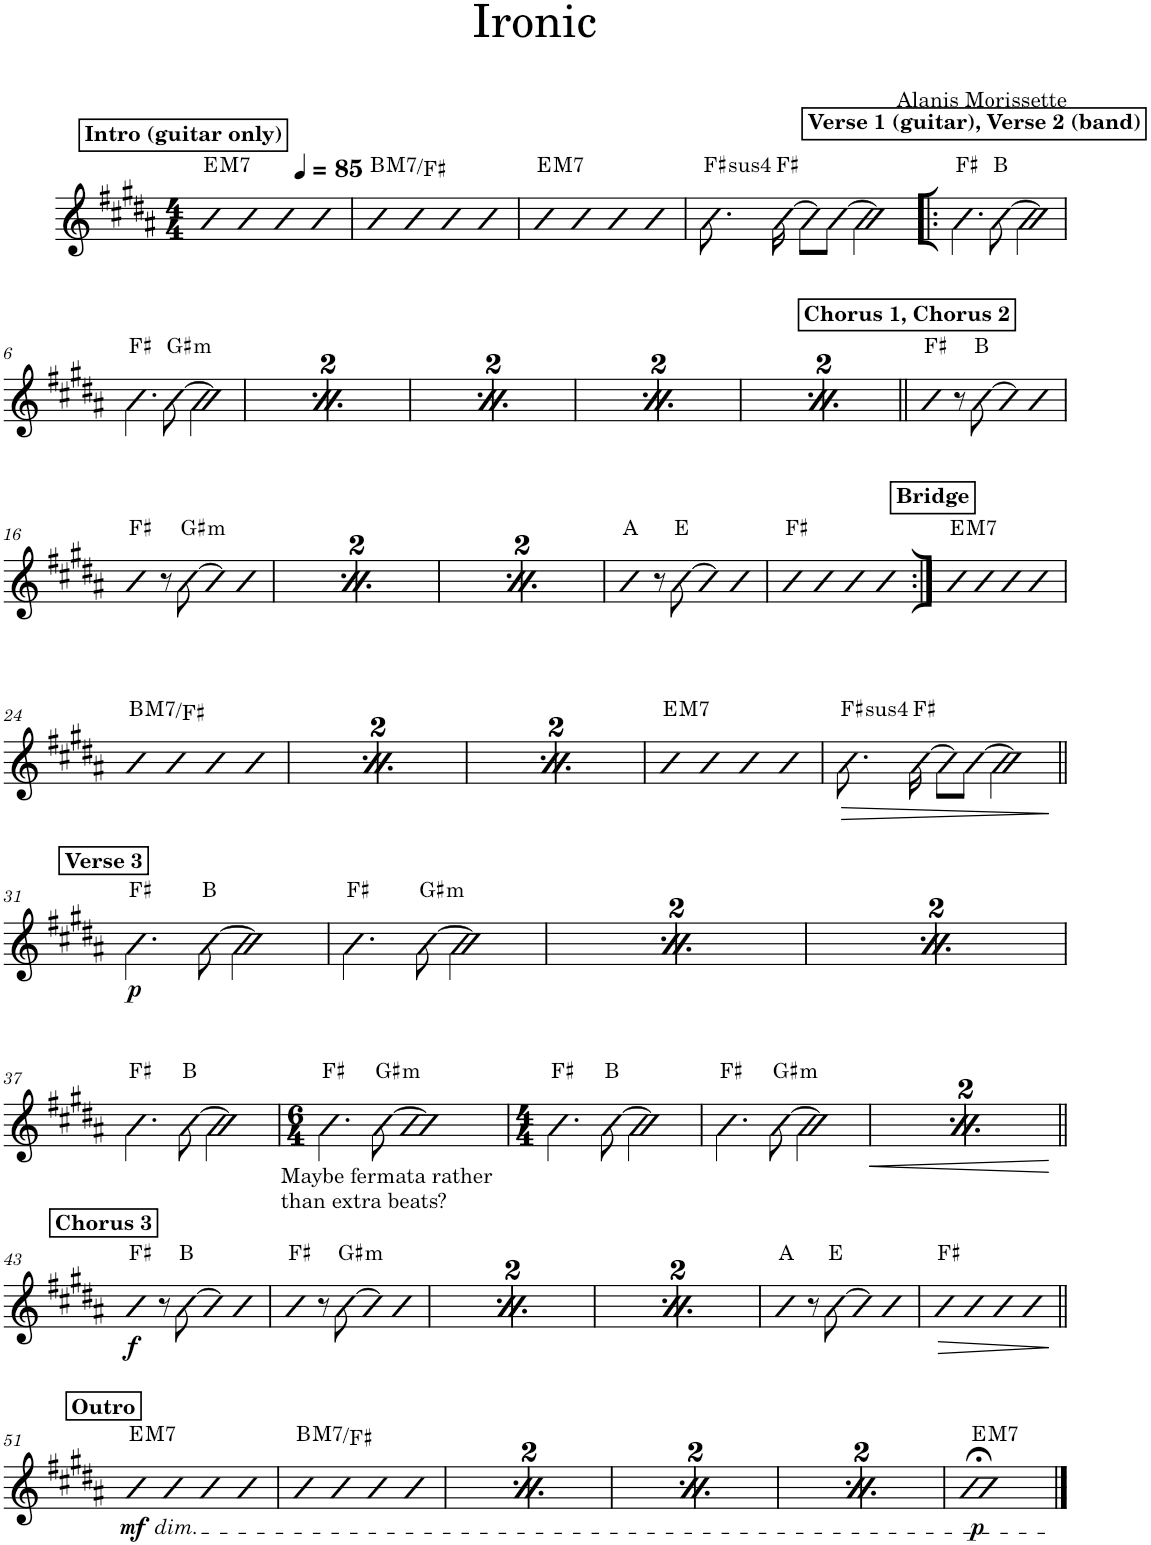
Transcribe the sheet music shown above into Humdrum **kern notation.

**kern	**dynam	**harte
*part1	*part1	*part1
*staff1	*staff1	*
*I"Piano	*	*
*I'Pno.	*	*
*clefG2	*	*
*k[f#c#g#d#a#]	*	*
*M4/4	*	*
*MM85	*	*
!!LO:REH:place=s1:a:B:cj:t=Intro (guitar only)
=1	=1	=1
!	!	!LO:H:kt=M7
4b	.	E:maj7
4b	.	.
4b	.	.
4b	.	.
=2	=2	=2
!	!	!LO:H:kt=M7
4b	.	B:maj7/5
4b	.	.
4b	.	.
4b	.	.
=3	=3	=3
!	!	!LO:H:kt=M7
4b	.	E:maj7
4b	.	.
4b	.	.
4b	.	.
=4	=4	=4
!	!	!LO:H:kt=4
8.b\	.	F#:sus4
[16b\	.	F#:maj
8b\L]	.	.
[8b\J	.	.
2b\]	.	.
!!LO:REH:place=s1:a:B:cj:t=Verse 1 (guitar), Verse 2 (band)
=5!|:	=5!|:	=5!|:
4.b\	.	F#:maj
[8b\	.	B:maj
2b\]	.	.
!!LO:LB:g=z
=6	=6	=6
4.b\	.	F#:maj
!	!	!LO:H:kt=m
[8b\	.	G#:min
2b\]	.	.
!!LO:REH:place=s1:a:B:cj:t=Verse 1 (guitar), Verse 2 (band)
=7	=7	=7
4.b\	.	F#:maj
[8b\	.	B:maj
2b\]	.	.
=8	=8	=8
4.b\	.	F#:maj
!	!	!LO:H:kt=m
[8b\	.	G#:min
2b\]	.	.
!!LO:REH:place=s1:a:B:cj:t=Verse 1 (guitar), Verse 2 (band)
=9	=9	=9
4.b\	.	F#:maj
[8b\	.	B:maj
2b\]	.	.
=10	=10	=10
4.b\	.	F#:maj
!	!	!LO:H:kt=m
[8b\	.	G#:min
2b\]	.	.
!!LO:REH:place=s1:a:B:cj:t=Verse 1 (guitar), Verse 2 (band)
=11	=11	=11
4.b\	.	F#:maj
[8b\	.	B:maj
2b\]	.	.
=12	=12	=12
4.b\	.	F#:maj
!	!	!LO:H:kt=m
[8b\	.	G#:min
2b\]	.	.
!!LO:REH:place=s1:a:B:cj:t=Verse 1 (guitar), Verse 2 (band)
=13	=13	=13
4.b\	.	F#:maj
[8b\	.	B:maj
2b\]	.	.
=14	=14	=14
4.b\	.	F#:maj
!	!	!LO:H:kt=m
[8b\	.	G#:min
2b\]	.	.
!!LO:REH:place=s1:a:B:cj:t=Chorus 1, Chorus 2
=15||	=15||	=15||
4b	.	F#:maj
8r	.	.
[8b\	.	B:maj
4b]	.	.
4b	.	.
!!LO:LB:g=z
=16	=16	=16
4b	.	F#:maj
8r	.	.
!	!	!LO:H:kt=m
[8b\	.	G#:min
4b]	.	.
4b	.	.
!!LO:REH:place=s1:a:B:cj:t=Chorus 1, Chorus 2
=17	=17	=17
4b	.	F#:maj
8r	.	.
[8b\	.	B:maj
4b]	.	.
4b	.	.
=18	=18	=18
4b	.	F#:maj
8r	.	.
!	!	!LO:H:kt=m
[8b\	.	G#:min
4b]	.	.
4b	.	.
!!LO:REH:place=s1:a:B:cj:t=Chorus 1, Chorus 2
=19	=19	=19
4b	.	F#:maj
8r	.	.
[8b\	.	B:maj
4b]	.	.
4b	.	.
=20	=20	=20
4b	.	F#:maj
8r	.	.
!	!	!LO:H:kt=m
[8b\	.	G#:min
4b]	.	.
4b	.	.
=21	=21	=21
4b	.	A:maj
8r	.	.
[8b\	.	E:maj
4b]	.	.
4b	.	.
=22	=22	=22
4b	.	F#:maj
4b	.	.
4b	.	.
4b	.	.
!!LO:REH:place=s1:a:B:cj:t=Bridge
=23:|!	=23:|!	=23:|!
!	!	!LO:H:kt=M7
4b	.	E:maj7
4b	.	.
4b	.	.
4b	.	.
!!LO:LB:g=z
=24	=24	=24
!	!	!LO:H:kt=M7
4b	.	B:maj7/5
4b	.	.
4b	.	.
4b	.	.
!!LO:REH:place=s1:a:B:cj:t=Bridge
=25	=25	=25
!	!	!LO:H:kt=M7
4b	.	E:maj7
4b	.	.
4b	.	.
4b	.	.
=26	=26	=26
!	!	!LO:H:kt=M7
4b	.	B:maj7/5
4b	.	.
4b	.	.
4b	.	.
!!LO:REH:place=s1:a:B:cj:t=Bridge
=27	=27	=27
!	!	!LO:H:kt=M7
4b	.	E:maj7
4b	.	.
4b	.	.
4b	.	.
=28	=28	=28
!	!	!LO:H:kt=M7
4b	.	B:maj7/5
4b	.	.
4b	.	.
4b	.	.
=29	=29	=29
!	!	!LO:H:kt=M7
4b	.	E:maj7
4b	.	.
4b	.	.
4b	.	.
=30	=30	=30
!	!LO:HP:b	!LO:H:kt=4
8.b\	>	F#:sus4
[16b\	.	F#:maj
8b\L]	.	.
[8b\J	.	.
2b\]	.	.
.	]	.
!!LO:LB:g=z
!!LO:REH:place=s1:a:B:cj:t=Verse 3
=31||	=31||	=31||
!	!LO:DY:b	!
4.b\	p	F#:maj
[8b\	.	B:maj
2b\]	.	.
=32	=32	=32
4.b\	.	F#:maj
!	!	!LO:H:kt=m
[8b\	.	G#:min
2b\]	.	.
!!LO:REH:place=s1:a:B:cj:t=Verse 3
=33	=33	=33
!	!LO:DY:b	!
4.b\	p	F#:maj
[8b\	.	B:maj
2b\]	.	.
=34	=34	=34
4.b\	.	F#:maj
!	!	!LO:H:kt=m
[8b\	.	G#:min
2b\]	.	.
!!LO:REH:place=s1:a:B:cj:t=Verse 3
=35	=35	=35
!	!LO:DY:b	!
4.b\	p	F#:maj
[8b\	.	B:maj
2b\]	.	.
=36	=36	=36
4.b\	.	F#:maj
!	!	!LO:H:kt=m
[8b\	.	G#:min
2b\]	.	.
!!LO:LB:g=z
=37	=37	=37
4.b\	.	F#:maj
[8b\	.	B:maj
2b\]	.	.
=38	=38	=38
*M6/4	*	*
4.b\	.	F#:maj
!	!	!LO:H:kt=m
[8b\	.	G#:min
!LO:TX:b:t=Maybe fermata rather	!	!
!LO:TX:b:t=than extra beats?	!	!
1b]	.	.
=39	=39	=39
*M4/4	*	*
4.b\	.	F#:maj
[8b\	.	B:maj
2b\]	.	.
=40	=40	=40
4.b\	.	F#:maj
!	!	!LO:H:kt=m
[8b\	.	G#:min
2b\]	.	.
=41	=41	=41
4.b\	.	F#:maj
[8b\	.	B:maj
2b\]	.	.
=42	=42	=42
4.b\	.	F#:maj
!	!	!LO:H:kt=m
[8b\	.	G#:min
2b\]	.	.
!!LO:LB:g=z
!!LO:REH:place=s1:a:B:cj:t=Chorus 3
=43||	=43||	=43||
!	!LO:DY:b	!
4b	f	F#:maj
8r	.	.
[8b\	.	B:maj
4b]	.	.
4b	.	.
=44	=44	=44
4b	.	F#:maj
8r	.	.
!	!	!LO:H:kt=m
[8b\	.	G#:min
4b]	.	.
4b	.	.
!!LO:REH:place=s1:a:B:cj:t=Chorus 3
=45	=45	=45
!	!LO:DY:b	!
4b	f	F#:maj
8r	.	.
[8b\	.	B:maj
4b]	.	.
4b	.	.
=46	=46	=46
4b	.	F#:maj
8r	.	.
!	!	!LO:H:kt=m
[8b\	.	G#:min
4b]	.	.
4b	.	.
!!LO:REH:place=s1:a:B:cj:t=Chorus 3
=47	=47	=47
!	!LO:DY:b	!
4b	f	F#:maj
8r	.	.
[8b\	.	B:maj
4b]	.	.
4b	.	.
=48	=48	=48
4b	.	F#:maj
8r	.	.
!	!	!LO:H:kt=m
[8b\	.	G#:min
4b]	.	.
4b	.	.
=49	=49	=49
4b	.	A:maj
8r	.	.
[8b\	.	E:maj
4b]	.	.
4b	.	.
=50	=50	=50
!	!LO:HP:b	!
4b	>	F#:maj
4b	.	.
4b	.	.
4b	.	.
.	]	.
!!LO:LB:g=z
!!LO:REH:place=s1:a:B:cj:t=Outro
=51||	=51||	=51||
!LO:TX:b:i:t=dim.	!	!
!	!LO:DY:b	!LO:H:kt=M7
4b	mf	E:maj7
4b	.	.
4b	.	.
4b	.	.
=52	=52	=52
!	!	!LO:H:kt=M7
4b	.	B:maj7/5
4b	.	.
4b	.	.
4b	.	.
!!LO:REH:place=s1:a:B:cj:t=Outro
=53	=53	=53
!LO:TX:b:i:t=dim.	!	!
!	!LO:DY:b	!LO:H:kt=M7
4b	mf	E:maj7
4b	.	.
4b	.	.
4b	.	.
=54	=54	=54
!	!	!LO:H:kt=M7
4b	.	B:maj7/5
4b	.	.
4b	.	.
4b	.	.
!!LO:REH:place=s1:a:B:cj:t=Outro
=55	=55	=55
!LO:TX:b:i:t=dim.	!	!
!	!LO:DY:b	!LO:H:kt=M7
4b	mf	E:maj7
4b	.	.
4b	.	.
4b	.	.
=56	=56	=56
!	!	!LO:H:kt=M7
4b	.	B:maj7/5
4b	.	.
4b	.	.
4b	.	.
!!LO:REH:place=s1:a:B:cj:t=Outro
=57	=57	=57
!LO:TX:b:i:t=dim.	!	!
!	!LO:DY:b	!LO:H:kt=M7
4b	mf	E:maj7
4b	.	.
4b	.	.
4b	.	.
=58	=58	=58
!	!	!LO:H:kt=M7
4b	.	B:maj7/5
4b	.	.
4b	.	.
4b	.	.
=59	=59	=59
!	!LO:DY:b	!LO:H:kt=M7
1b;<	p	E:maj7
==	==	==
*-	*-	*-
